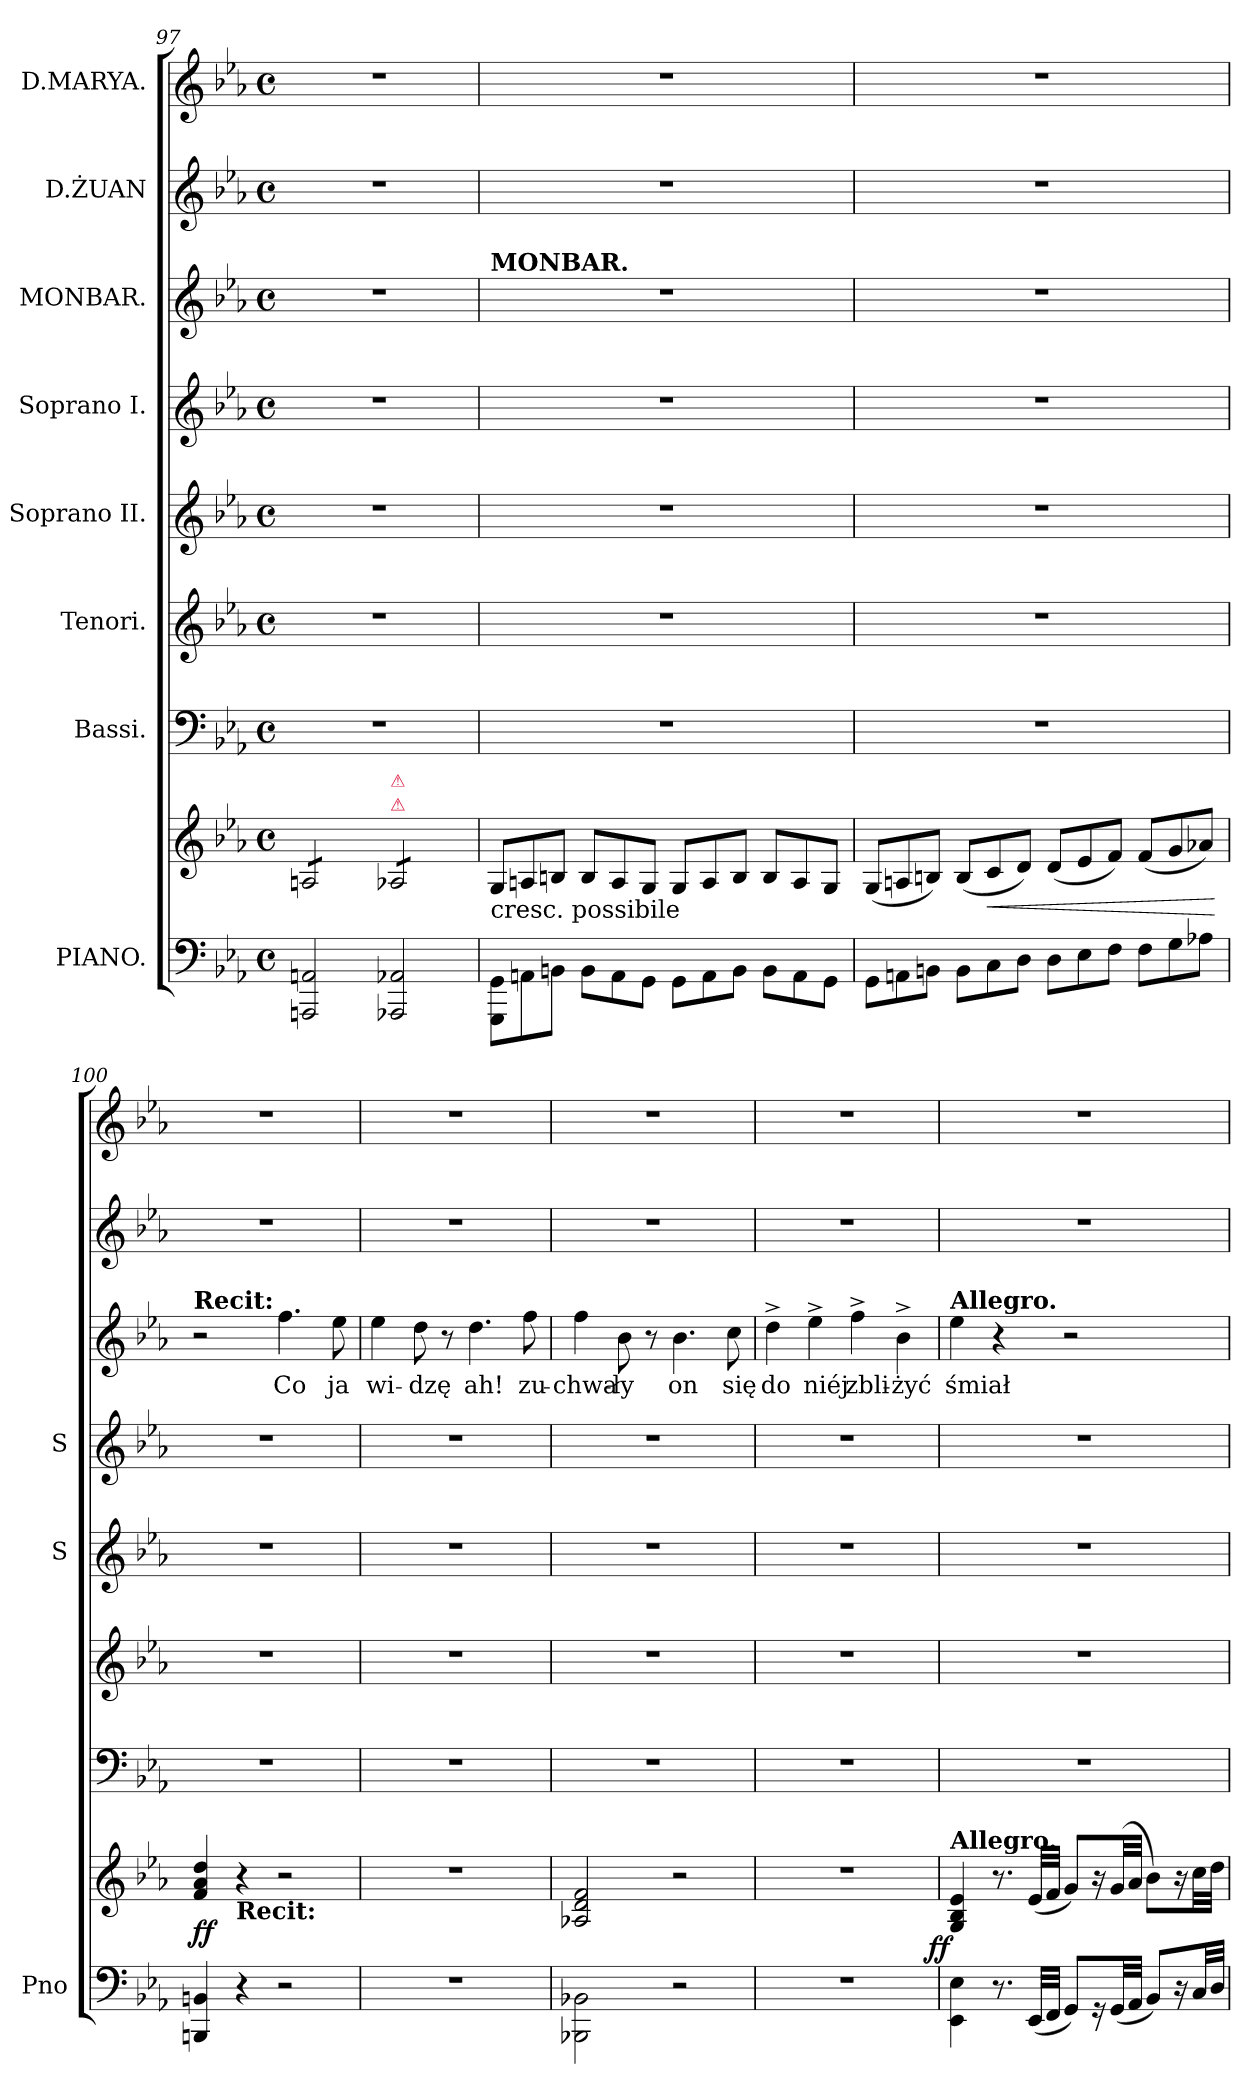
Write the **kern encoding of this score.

**kern	**kern	**dynam	**kern	**kern	**kern	**kern	**kern	**text	**kern	**kern
*part8	*part8	*part8	*part7	*part6	*part5	*part4	*part3	*part3	*part2	*part1
*staff9	*staff8	*staff8/9	*staff7	*staff6	*staff5	*staff4	*staff3	*staff3	*staff2	*staff1
*I"PIANO.	*	*	*I"Bassi.	*I"Tenori.	*I"Soprano II.	*I"Soprano I.	*I"MONBAR.	*	*I"D.ŻUAN	*I"D.MARYA.
*I'Pno	*	*	*	*	*I'S	*I'S	*	*	*	*
*clefF4	*clefG2	*	*clefF4	*clefG2	*clefG2	*clefG2	*clefG2	*	*clefG2	*clefG2
*	*	*	*	*ITrd8c12	*	*	*	*	*ITrd8c12	*
*k[b-e-a-]	*k[b-e-a-]	*	*k[b-e-a-]	*k[b-e-a-]	*k[b-e-a-]	*k[b-e-a-]	*k[b-e-a-]	*	*k[b-e-a-]	*k[b-e-a-]
*E-:	*E-:	*	*E-:	*E-:	*E-:	*E-:	*E-:	*	*E-:	*E-:
*M4/4	*M4/4	*	*M4/4	*M4/4	*M4/4	*M4/4	*M4/4	*	*M4/4	*M4/4
*met(c)	*met(c)	*	*met(c)	*met(c)	*met(c)	*met(c)	*met(c)	*	*met(c)	*met(c)
=97	=97	=97	=97	=97	=97	=97	=97	=97	=97	=97
!	!LO:TX:a:color=crimson:t=⚠	!	!	!	!	!	!	!	!	!
!	!LO:TX:a:Bi:color=crimson:t=⚠	!	!	!	!	!	!	!	!	!
*	*tremolo	*	*	*	*	*	*	*	*	*
2AAAn/ 2AAn/	8An/L	.	1r	1r	1r	1r	1r	.	1r	1r
.	8An/	.	.	.	.	.	.	.	.	.
.	8An/	.	.	.	.	.	.	.	.	.
.	8An/J	.	.	.	.	.	.	.	.	.
!	!LO:TX:a:color=crimson:t=⚠	!	!	!	!	!	!	!	!	!
!	!LO:TX:a:Bi:color=crimson:t=⚠	!	!	!	!	!	!	!	!	!
2AAA-X/ 2AA-X/	8A-X/L	.	.	.	.	.	.	.	.	.
.	8A-X/	.	.	.	.	.	.	.	.	.
.	8A-X/	.	.	.	.	.	.	.	.	.
.	8A-X/J	.	.	.	.	.	.	.	.	.
*	*Xtremolo	*	*	*	*	*	*	*	*	*
=98	=98	=98	=98	=98	=98	=98	=98	=98	=98	=98
*Xtuplet	*Xtuplet	*	*	*	*	*	*	*	*	*
!	!	!	!	!	!	!	!LO:TX:a:B:t=MONBAR.	!	!	!
!	!LO:TX:b:t=cresc. possibile	!	!	!	!	!	!	!	!	!
12GGG\ 12GG\L	12G/L	.	1r	1r	1r	1r	1r	.	1r	1r
12AAn\	12An/	.	.	.	.	.	.	.	.	.
12BBn\J	12Bn/J	.	.	.	.	.	.	.	.	.
12BB\L	12B/L	.	.	.	.	.	.	.	.	.
12AA\	12A/	.	.	.	.	.	.	.	.	.
12GG\J	12G/J	.	.	.	.	.	.	.	.	.
12GG\L	12G/L	.	.	.	.	.	.	.	.	.
12AA\	12A/	.	.	.	.	.	.	.	.	.
12BB\J	12B/J	.	.	.	.	.	.	.	.	.
12BB\L	12B/L	.	.	.	.	.	.	.	.	.
12AA\	12A/	.	.	.	.	.	.	.	.	.
12GG\J	12G/J	.	.	.	.	.	.	.	.	.
=99	=99	=99	=99	=99	=99	=99	=99	=99	=99	=99
12GG\L	(12G/L	.	1r	1r	1r	1r	1r	.	1r	1r
12AAn\	12An/	.	.	.	.	.	.	.	.	.
12BBn\J	12Bn/J)	.	.	.	.	.	.	.	.	.
12BB\L	(>12B/L	.	.	.	.	.	.	.	.	.
!	!	!LO:HP:b	!	!	!	!	!	!	!	!
12C\	12c/	<	.	.	.	.	.	.	.	.
12D\J	12d/J)	.	.	.	.	.	.	.	.	.
12D\L	(>12d/L	.	.	.	.	.	.	.	.	.
12E-\	12e-/	.	.	.	.	.	.	.	.	.
12F\J	12f/J)	.	.	.	.	.	.	.	.	.
12F\L	(>12f/L	.	.	.	.	.	.	.	.	.
12G\	12g/	.	.	.	.	.	.	.	.	.
12A-X\J	12a-X/J)	.	.	.	.	.	.	.	.	.
.	.	[	.	.	.	.	.	.	.	.
=100	=100	=100	=100	=100	=100	=100	=100	=100	=100	=100
!	!	!	!	!	!	!	!LO:TX:a:B:t=Recit&colon;	!	!	!
4BBBn/ 4BBn/	4f/ 4a-/ 4dd/	ff	1r	1r	1r	1r	2r	.	1r	1r
!	!LO:TX:b:B:t=Recit&colon;	!	!	!	!	!	!	!	!	!
4r	4r	.	.	.	.	.	.	.	.	.
2r	2r	.	.	.	.	.	4.ff\	Co	.	.
.	.	.	.	.	.	.	8ee-\	ja	.	.
=101	=101	=101	=101	=101	=101	=101	=101	=101	=101	=101
1r	1r	.	1r	1r	1r	1r	4ee-\	wi-	1r	1r
.	.	.	.	.	.	.	8dd\	-dzę	.	.
.	.	.	.	.	.	.	8r	.	.	.
.	.	.	.	.	.	.	4.dd\	ah!	.	.
.	.	.	.	.	.	.	8ff\	zu-	.	.
=102	=102	=102	=102	=102	=102	=102	=102	=102	=102	=102
2BBB-X\ 2BB-X\	2A-X/ 2d/ 2f/	.	1r	1r	1r	1r	4ff\	-chwa-	1r	1r
.	.	.	.	.	.	.	8b-\	-ły	.	.
.	.	.	.	.	.	.	8r	.	.	.
2r	2r	.	.	.	.	.	4.b-\	on	.	.
.	.	.	.	.	.	.	8cc\	się	.	.
=103	=103	=103	=103	=103	=103	=103	=103	=103	=103	=103
1r	1r	.	1r	1r	1r	1r	4dd^\	do	1r	1r
.	.	.	.	.	.	.	4ee-^\	niéj	.	.
.	.	.	.	.	.	.	4ff^\	zbli-	.	.
.	.	.	.	.	.	.	4b-^\	-żyć	.	.
=104	=104	=104	=104	=104	=104	=104	=104	=104	=104	=104
!	!	!	!	!	!	!	!LO:TX:a:B:t=Allegro.	!	!	!
!	!LO:TX:a:B:t=Allegro.	!	!	!	!	!	!	!	!	!
!	!	!LO:DY:b:rj	!	!	!	!	!	!	!	!
4EE-\ 4E-\	4G/ 4B-/ 4e-/	ff	1r	1r	1r	1r	4ee-\	śmiał	1r	1r
8.r	8.r	.	.	.	.	.	4r	.	.	.
(32EE-/LLL	(32e-/LLL	.	.	.	.	.	.	.	.	.
32FF/JJJ	32f/JJJ	.	.	.	.	.	.	.	.	.
8GG/L)	8g/L)	.	.	.	.	.	2r	.	.	.
16r	16r	.	.	.	.	.	.	.	.	.
(32GG/LL	(<32g/LL	.	.	.	.	.	.	.	.	.
32AA-/JJJ	32a-/JJJ	.	.	.	.	.	.	.	.	.
8BB-/L)	8b-\L)	.	.	.	.	.	.	.	.	.
16r	16r	.	.	.	.	.	.	.	.	.
32C/LL	32cc\LL	.	.	.	.	.	.	.	.	.
32D/JJJ	32dd\JJJ	.	.	.	.	.	.	.	.	.
=	=	=	=	=	=	=	=	=	=	=
*-	*-	*-	*-	*-	*-	*-	*-	*-	*-	*-
